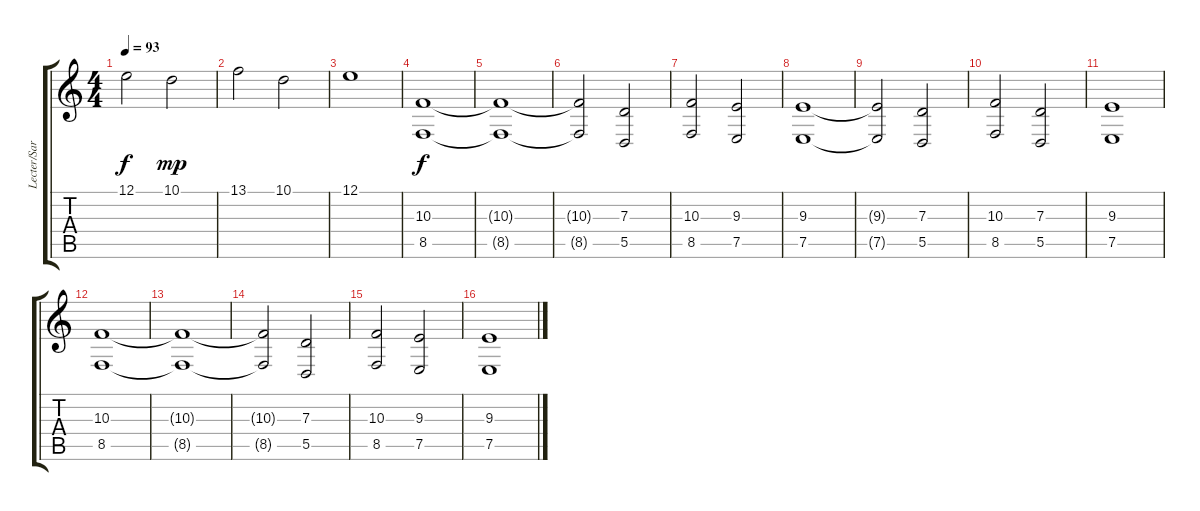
\track ("Lecter/Sarah (Keyb/Choir)" "Lecter/Sar") {instrument pad4choir}
\staff {score tabs}
\tuning (E4 B3 G3 D3 A2 D2) {hide}
\ts (4 4)
\tempo 93
\clef g2
\ks c
12.1{t}.2{dy f} 10.1.2{dy mp} |
13.1.2 10.1.2 |
12.1.1 |
(10.3 8.5).1{dy f} |
(10.3{t} 8.5{t}).1 |
(10.3{t} 8.5{t}).2 (7.3 5.5).2 |
(10.3 8.5).2 (9.3 7.5).2 |
(9.3 7.5).1 |
(9.3{t} 7.5{t}).2 (7.3 5.5).2 |
(10.3 8.5).2 (7.3 5.5).2 |
(9.3 7.5).1 |
(10.3 8.5).1 |
(10.3{t} 8.5{t}).1 |
(10.3{t} 8.5{t}).2 (7.3 5.5).2 |
(10.3 8.5).2 (9.3 7.5).2 |
(9.3 7.5).1
